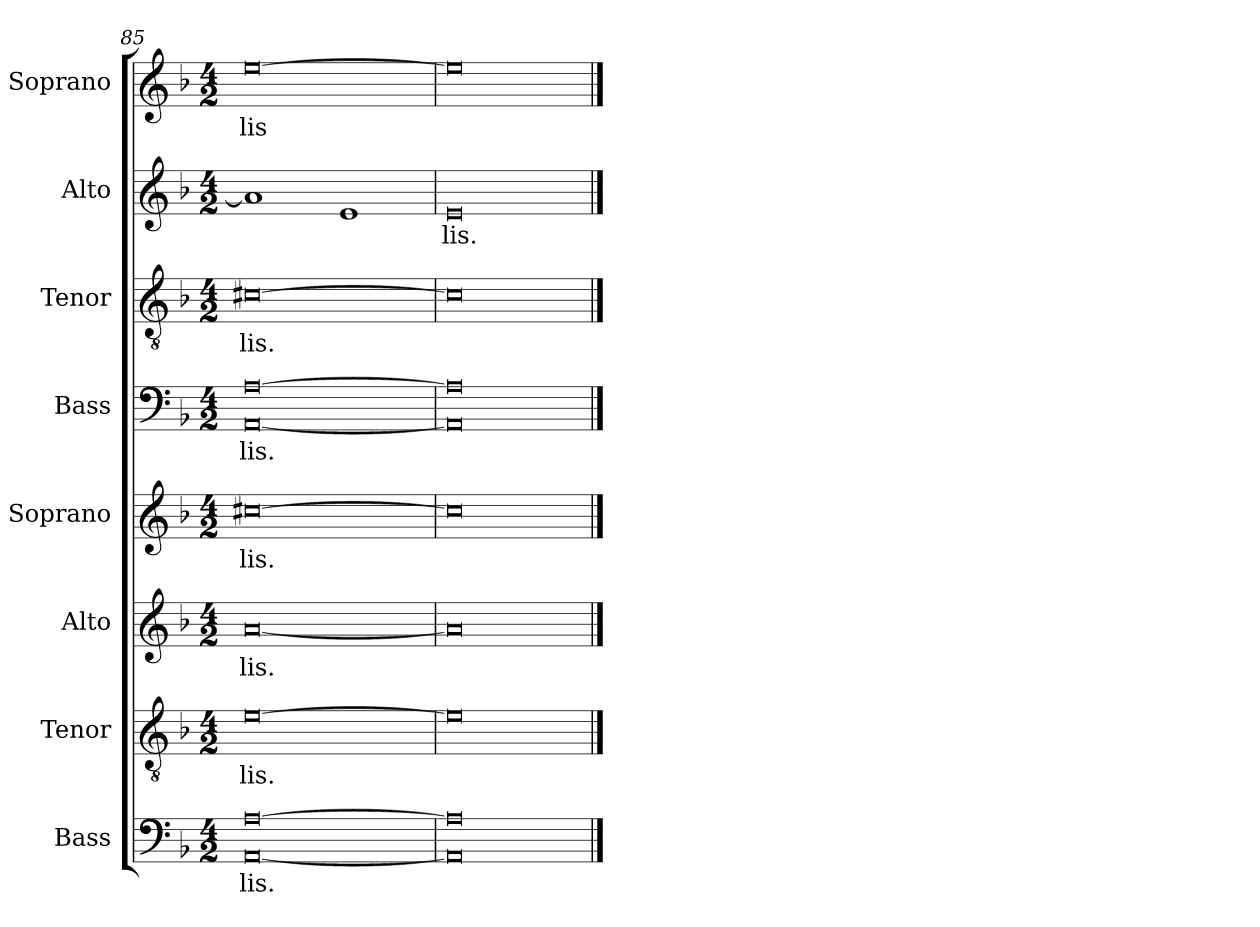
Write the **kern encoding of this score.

**kern	**text	**kern	**text	**kern	**text	**kern	**text	**kern	**text	**kern	**text	**kern	**text	**kern	**text
*part8	*part8	*part7	*part7	*part6	*part6	*part5	*part5	*part4	*part4	*part3	*part3	*part2	*part2	*part1	*part1
*staff8	*staff8	*staff7	*staff7	*staff6	*staff6	*staff5	*staff5	*staff4	*staff4	*staff3	*staff3	*staff2	*staff2	*staff1	*staff1
*I"Bass	*	*I"Tenor	*	*I"Alto	*	*I"Soprano	*	*I"Bass	*	*I"Tenor	*	*I"Alto	*	*I"Soprano	*
*clefF4	*	*clefGv2	*	*clefG2	*	*clefG2	*	*clefF4	*	*clefGv2	*	*clefG2	*	*clefG2	*
*k[b-]	*	*k[b-]	*	*k[b-]	*	*k[b-]	*	*k[b-]	*	*k[b-]	*	*k[b-]	*	*k[b-]	*
*F:	*	*F:	*	*F:	*	*F:	*	*F:	*	*F:	*	*F:	*	*F:	*
*M4/2	*	*M4/2	*	*M4/2	*	*M4/2	*	*M4/2	*	*M4/2	*	*M4/2	*	*M4/2	*
=85	=85	=85	=85	=85	=85	=85	=85	=85	=85	=85	=85	=85	=85	=85	=85
[0AA [0A	-lis.	[0e	-lis.	[0a	-lis.	[0cc#X	-lis.	[0AA [0A	-lis.	[0c#X	-lis.	1a]	.	[0ee	-lis
.	.	.	.	.	.	.	.	.	.	.	.	1e	.	.	.
=86	=86	=86	=86	=86	=86	=86	=86	=86	=86	=86	=86	=86	=86	=86	=86
0AA] 0A]	.	0e]	.	0a]	.	0cc#]	.	0AA] 0A]	.	0c#]	.	0e	-lis.	0ee]	.
==	==	==	==	==	==	==	==	==	==	==	==	==	==	==	==
*-	*-	*-	*-	*-	*-	*-	*-	*-	*-	*-	*-	*-	*-	*-	*-
